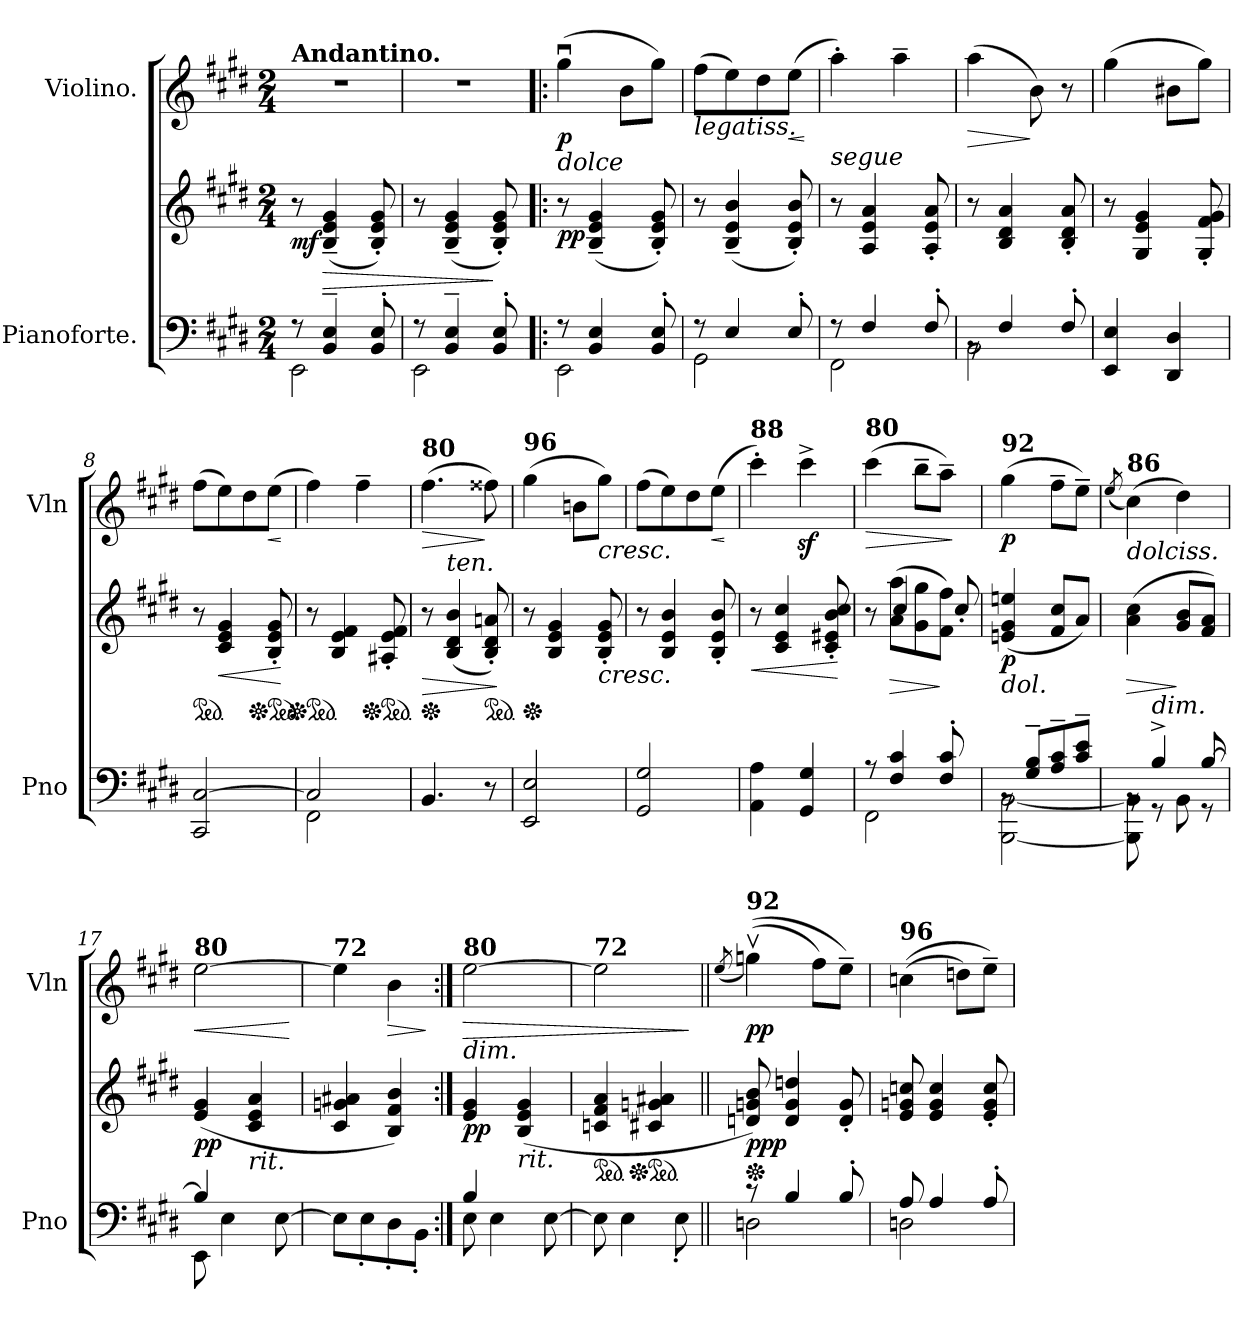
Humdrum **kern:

**kern	**kern	**dynam	**kern	**dynam
*part2	*part2	*part2	*part1	*part1
*staff3	*staff2	*staff2/3	*staff1	*staff1
*I"Pianoforte.	*	*	*I"Violino.	*
*I'Pno	*	*	*I'Vln	*
*clefF4	*clefG2	*	*clefG2	*
*k[f#c#g#d#]	*k[f#c#g#d#]	*	*k[f#c#g#d#]	*
*M2/4	*M2/4	*	*M2/4	*
=1	=1	=1	=1	=1
*^	*	*	*	*
!	!	!	!	!LO:TX:a:B:t=Andantino.	!
!	!	!	!LO:DY:b	!	!
8r	2EE\	8r	mf	2r	.
!	!	!	!LO:HP:b	!	!
4BB/~ 4E/~	.	(4B/~ 4e/~ 4g#/~	>	.	.
8BB/' 8E/'	.	8B/' 8e/' 8g#/')	.	.	.
=2	=2	=2	=2	=2	=2
8r	2EE\	8r	.	2r	.
4BB/~ 4E/~	.	(4B/~ 4e/~ 4g#/~	.	.	.
8BB/' 8E/'	.	8B/' 8e/' 8g#/')	]	.	.
=3!|:	=3!|:	=3!|:	=3!|:	=3!|:	=3!|:
!	!	!	!	!LO:TX:b:i:t=dolce	!
!	!	!	!LO:DY:b	!	!LO:DY:b
8r	2EE\	8r	pp	(4gg#u\	p
4BB/ 4E/	.	(4B/~ 4e/~ 4g#/~	.	.	.
.	.	.	.	8b\L	.
8BB/' 8E/'	.	8B/' 8e/' 8g#/')	.	8gg#\J)	.
=4	=4	=4	=4	=4	=4
!	!	!	!	!LO:TX:b:i:t=legatiss.	!
8r	2GG#\	8r	.	(8ff#\L	.
4E/	.	(4B/~ 4e/~ 4b/~	.	8ee\)	.
.	.	.	.	8dd#\	.
!	!	!	!	!	!LO:HP:b
8E'/	.	8B/' 8e/' 8b/')	.	(8ee\J	<
*v	*v	*	*	*	*
.	.	.	.	[
=5	=5	=5	=5	=5
*^	*	*	*	*
!	!	!LO:TX:a:i:t=segue	!	!	!
8r	2FF#\	8r	.	4aa'\)	.
4F#/	.	4A/ 4e/ 4a/	.	.	.
.	.	.	.	4aa~\	.
8F#'/	.	8A/' 8e/' 8a/'	.	.	.
=6	=6	=6	=6	=6	=6
!	!	!	!	!	!LO:HP:b
8rBB	2BB\	8r	.	(4aa\	>
4F#/	.	4B/ 4d#/ 4a/	.	.	.
.	.	.	.	8b\)	]
8F#'/	.	8B/' 8d#/' 8a/'	.	8r	.
*v	*v	*	*	*	*
=7	=7	=7	=7	=7
4EE/ 4E/	8r	.	(4gg#\	.
.	4G#/ 4e/ 4g#/	.	.	.
4DD#/ 4D#/	.	.	8b#X\L	.
.	8G#/' 8f#/' 8g#/'	.	8gg#\J)	.
=8	=8	=8	=8	=8
*	*ped	*	*	*
2CC#/ [2C#/	8r	.	(8ff#\L	.
!	!	!LO:HP:b	!	!
.	4c#/ 4e/ 4g#/	<	8ee\)	.
.	.	.	8dd#\	.
*	*Xped	*	*	*
*	*ped	*	*	*
!	!	!	!	!LO:HP:b
.	8B/' 8e/' 8g#/'	.	(8ee\J	<
.	.	[	.	[
!!LO:LB:g=z
=9	=9	=9	=9	=9
*^	*	*	*	*
*	*	*Xped	*	*	*
*	*	*ped	*	*	*
2C#/]	2FF#\	8r	.	4ff#\)	.
.	.	4B/ 4e/ 4f#/	.	.	.
.	.	.	.	4ff#~\	.
*	*	*Xped	*	*	*
*	*	*ped	*	*	*
.	.	8A#X/' 8e/' 8f#/'	.	.	.
*v	*v	*	*	*	*
=10	=10	=10	=10	=10
*	*Xped	*	*	*
!	!	!	!LO:TX:a:B:t=80	!
!	!	!LO:HP:b	!	!LO:HP:b
4.BB/	8r	>	(4.ff#\	>
!	!LO:TX:a:i:t=ten.	!	!	!
.	(>4B/ 4d#/ 4b/	.	.	.
*	*ped	*	*	*
8r	8B/' 8d#/' 8an/')	.	8ff##X\)	]
.	.	]	.	.
=11	=11	=11	=11	=11
*	*Xped	*	*	*
!	!	!	!LO:TX:a:B:t=96	!
2EE/ 2E/	8r	.	(4gg#\	.
.	4B/ 4e/ 4g#/	.	.	.
.	.	.	8bn\L	.
!	!	!	!LO:TX:b:i:t=cresc.	!
!	!LO:TX:b:i:t=cresc.	!	!	!
.	8B/' 8e/' 8g#/'	.	8gg#\J)	.
=12	=12	=12	=12	=12
2GG#/ 2G#/	8r	.	(8ff#\L	.
.	4B/ 4e/ 4b/	.	8ee\)	.
.	.	.	8dd#\	.
!	!	!	!	!LO:HP:b
.	8B/' 8e/' 8b/'	.	(8ee\J	<
.	.	.	.	[
=13	=13	=13	=13	=13
!	!	!	!LO:TX:a:B:t=88	!
!	!	!LO:HP:b	!	!
4AA\ 4A\	8r	<	4ccc#'\)	.
.	4c#/ 4e/ 4cc#/	.	.	.
4GG#/ 4G#/	.	.	4ccc#z<^\	.
.	8c#/' 8e#X/' 8b/' 8cc#/'	.	.	.
.	.	[	.	.
=14	=14	=14	=14	=14
*^	*^	*	*	*
!	!	!	!	!	!LO:TX:a:B:t=80	!
!	!	!	!	!	!	!LO:HP:b
8r	2FF#\	8r	8ryy	.	(4ccc#\	>
!	!	!	!	!LO:HP:b	!	!
4F#/ 4c#/	.	(>8a\ 8aa\L	4cc#/	>	.	.
.	.	8g#\ 8gg#\	.	.	8bb~\L	.
8F#/' 8c#/'	.	8f#\ 8ff#\J)	8cc#'/	]	8aa~\J)	.
*v	*v	*	*	*	*	*
*	*v	*v	*	*	*
.	.	.	.	]
=15	=15	=15	=15	=15
*^	*	*	*	*
!	!	!	!	!LO:TX:a:B:t=92	!
!	!	!LO:TX:b:i:t=dol.	!	!	!
!	!	!	!LO:DY:b	!	!LO:DY:b
8rBB	[2BBB\ [2BB\	(>4en/ 4g#/ 4een/	p	(4gg#\	p
(8G#/~ 8B/~L	.	.	.	.	.
8A/~ 8c#/~	.	8f#/ 8cc#/L	.	8ff#~\L	.
8c#/~ 8e/~J	.	8a/J)	.	8ee~\J)	.
=16	=16	=16	=16	=16	=16
.	.	.	.	(8qee/	.
!	!	!	!	!LO:TX:b:i:t=dolciss.	!
!	!	!	!	!LO:TX:a:B:t=86	!
!	!	!	!LO:HP:b	!	!
8rBB	8BBB\] 8BB\]	(4a\ 4cc#\)	>	(4cc#\)	.
!LO:TX:a:i:t=dim.	!	!	!	!	!
4B^/	8r	.	.	.	.
.	8BB\	8g#/ 8b/L	]	4dd#\)	.
[8B/	8r	8f#/ 8a/J)	.	.	.
=17	=17	=17	=17	=17	=17
!	!	!	!	!LO:TX:a:B:t=80	!
!	!	!	!LO:DY:b	!	!LO:HP:b
4B/]	8EE\	(4e/ 4g#/	pp	[2ee\	<
.	4E\	.	.	.	.
!	!	!LO:TX:b:i:t=rit.	!	!	!
4ryy	.	4c#/ 4e/ 4a/	.	.	.
.	[8E\	.	.	.	.
*v	*v	*	*	*	*
.	.	.	.	[
!!LO:LB:g=z
=18	=18	=18	=18	=18
*^	*	*	*	*
!	!	!	!	!LO:TX:a:B:t=72	!
2ryy	8E\L]	4c#/ 4gn/ 4a#X/	.	4ee\]	.
.	8E'\	.	.	.	.
!	!	!	!	!	!LO:HP:b
.	8D#'\	4B/ 4f#/ 4b/)	.	4b\	>
.	8BB'\J	.	.	.	.
*v	*v	*	*	*	*
.	.	.	.	]
!!LO:PB:g=z
=19:|!	=19:|!	=19:|!	=19:|!	=19:|!
*^	*	*	*	*
!	!	!	!	!LO:TX:b:i:t=dim.	!
!	!	!	!	!LO:TX:a:B:t=80	!
!	!	!	!LO:DY:b	!	!LO:HP:b
4B/	8E\	4e/ 4g#/	pp	[2ee\	>
.	4E\	.	.	.	.
!	!	!LO:TX:b:i:t=rit.	!	!	!
4ryy	.	(4B/ 4e/ 4g#/	.	.	.
.	[8E\	.	.	.	.
=20	=20	=20	=20	=20	=20
*	*	*ped	*	*	*
!	!	!	!	!LO:TX:a:B:t=72	!
2ryy	8E\]	4cn/ 4f#/ 4a/	.	2ee\]	.
.	4E\	.	.	.	.
*	*	*Xped	*	*	*
*	*	*ped	*	*	*
.	.	4c#X/ 4gn/ 4a#X/	.	.	.
.	8E'\	.	.	.	.
*v	*v	*	*	*	*
.	.	.	.	]
=21||	=21||	=21||	=21||	=21||
.	.	.	(8qee/	.
*^	*	*	*	*
*	*	*Xped	*	*	*
!	!	!	!	!LO:TX:a:B:t=92	!
!	!	!	!LO:DY:b	!	!LO:DY:b
8r	2Dn\	8dn/ 8gn/ 8b/)	ppp	((4ggnv\)	pp
4B/	.	4d/ 4g/ 4ddn/	.	.	.
.	.	.	.	8ff#\L)	.
8B'/	.	8d/' 8g/'	.	8ee~\J)	.
=22	=22	=22	=22	=22	=22
!	!	!	!	!LO:TX:a:B:t=96	!
8A/	2Dn\	8e/ 8gn/ 8ccn/	.	((4ccn\	.
4A/	.	4e/ 4g/ 4cc/	.	.	.
.	.	.	.	8ddn\L)	.
8A'/	.	8e/' 8g/' 8cc/'	.	8ee~\J)	.
*v	*v	*	*	*	*
=	=	=	=	=
*-	*-	*-	*-	*-
